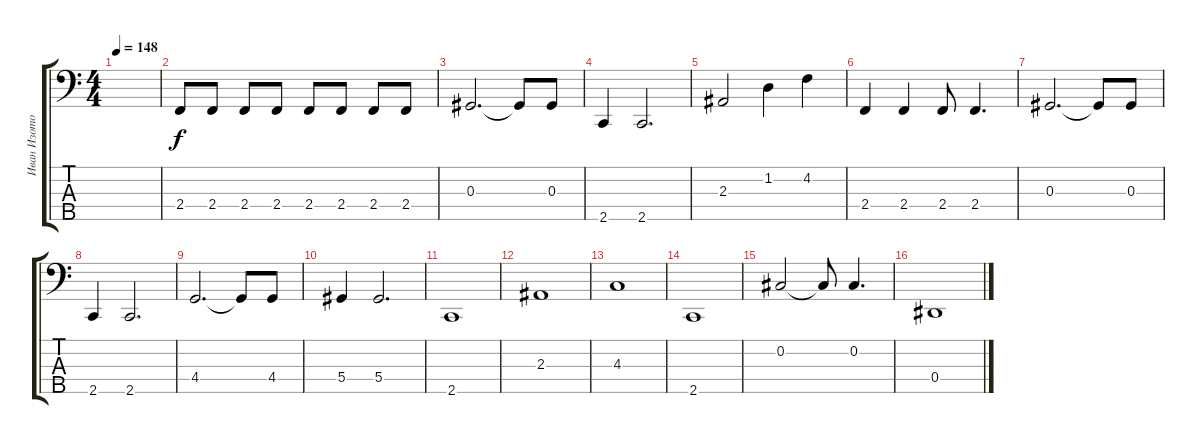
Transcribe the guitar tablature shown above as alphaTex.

\track ("Иван Изотов" "Иван Изото") {instrument electricbassfinger}
\staff {score tabs}
\tuning (Gb2 Db2 Ab1 Eb1 Bb0) {hide}
\ts (4 4)
\tempo 148
\clef f4
\ks c
|
2.4.8 2.4.8 2.4.8 2.4.8 2.4.8 2.4.8 2.4.8 2.4.8 |
0.3.2{d} 0.3{t}.8 0.3.8 |
2.5.4 2.5.2{d} |
2.3.2 1.2.4 4.2.4 |
2.4.4 2.4.4 2.4.8 2.4.4{d} |
0.3.2{d} 0.3{t}.8 0.3.8 |
2.5.4 2.5.2{d} |
4.4.2{d} 4.4{t}.8 4.4.8 |
5.4.4 5.4.2{d} |
2.5.1 |
2.3.1 |
4.3.1 |
2.5.1 |
0.2.2 0.2{t}.8 0.2.4{d} |
0.4.1
